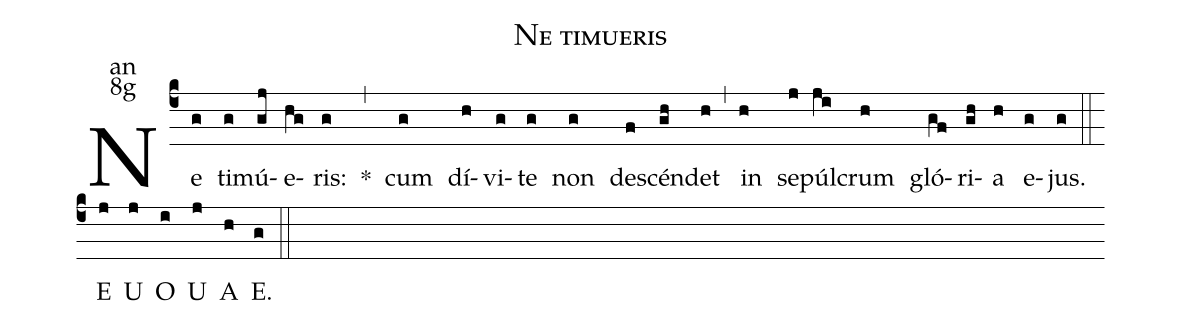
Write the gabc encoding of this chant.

name:Ne timueris;
office-part:an;
mode:8g;
%%
(c4) Ne(g) ti(g)mú(gj)e(hg)ris:(g) <sp>*</sp>(,) cum(g) dí(h)vi(g)te(g) non(g) de(f)scén(gh)det(h) (,) in(h) se(j)púl(ji)crum(h) gló(gf)ri(gh)a(h) e(g)jus.(g) (::) <eu>E(j) U(j) O(i) U(j) A(h) E.(g) </eu>(::)
